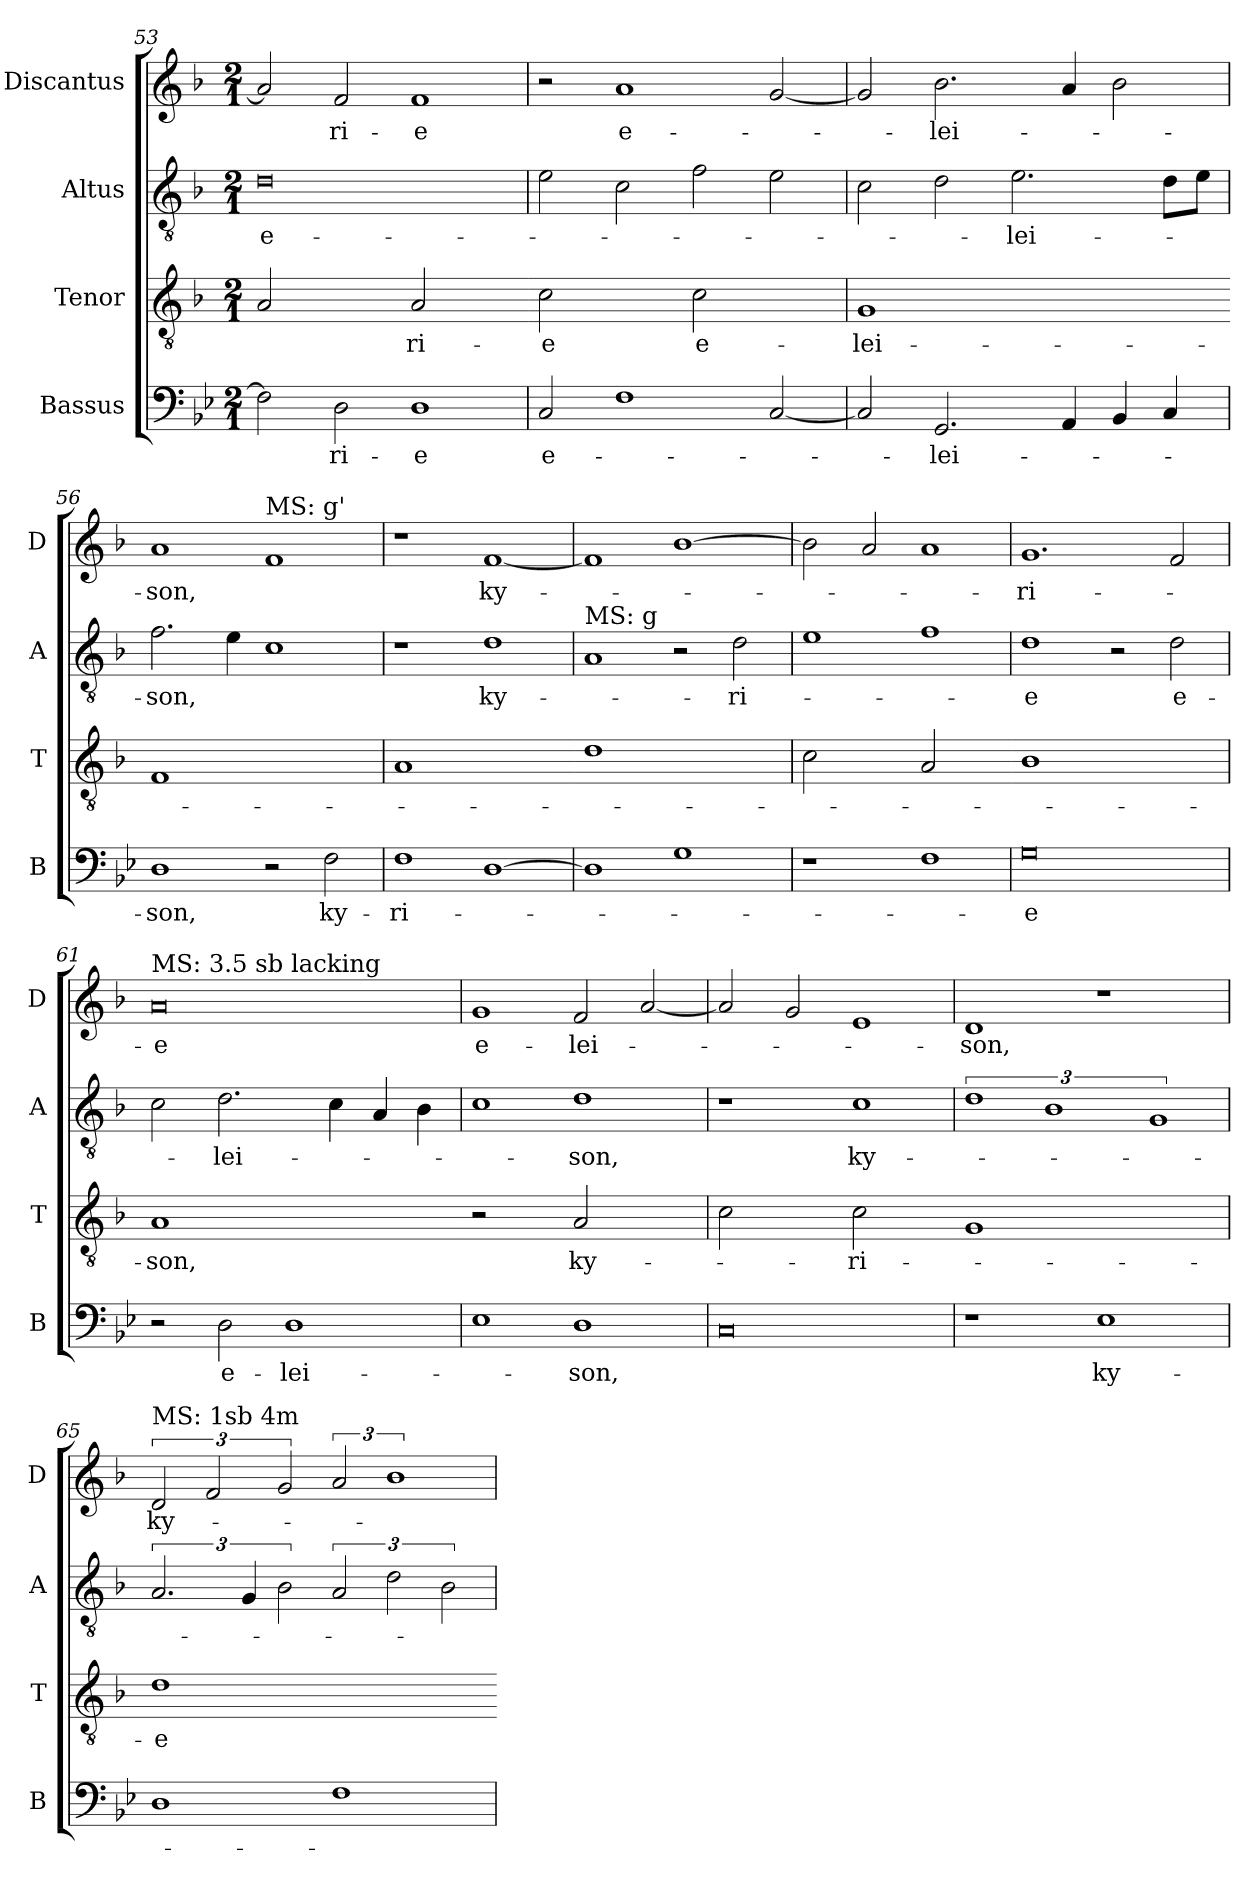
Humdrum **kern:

**kern	**text	**kern	**text	**kern	**text	**kern	**text
*part4	*part4	*part3	*part3	*part2	*part2	*part1	*part1
*staff4	*staff4	*staff3	*staff3	*staff2	*staff2	*staff1	*staff1
*I"Bassus	*	*I"Tenor	*	*I"Altus	*	*I"Discantus	*
*I'B	*	*I'T	*	*I'A	*	*I'D	*
*clefF4	*	*clefGv2	*	*clefGv2	*	*clefG2	*
*k[b-e-]	*	*k[b-]	*	*k[b-]	*	*k[b-]	*
*g:	*	*d:	*	*d:	*	*d:	*
*M2/1	*	*M2/1	*	*M2/1	*	*M2/1	*
=53	=53	=53	=53	=53	=53	=53	=53
!	!	!LO:N:vis=2	!	!	!	!	!
2F]	.	1A	.	0d	e-	2a]	.
2D	-ri-	.	.	.	.	2f	-ri-
!	!	!LO:N:vis=2	!	!	!	!	!
1D	-e	1A	-ri-	.	.	1f	-e
=54	=54	=54-	=54	=54	=54	=54	=54
!	!	!LO:N:vis=2	!	!	!	!	!
2C	e-	1c	-e	2e	.	2r	.
1F	.	.	.	2c	.	1a	e-
!	!	!LO:N:vis=2	!	!	!	!	!
.	.	1c	e-	2f	.	.	.
[2C	.	.	.	2e	.	[2g	.
=55	=55	=55	=55	=55	=55	=55	=55
!	!	!LO:N:vis=1	!	!	!	!	!
2C]	.	0G	-lei-	2c	.	2g]	.
2.GG	-lei-	.	.	2d	.	2.b-	-lei-
.	.	.	.	2.e	-lei-	.	.
4AA	.	.	.	.	.	4a	.
4BB-	.	.	.	.	.	2b-	.
4C	.	.	.	8dL	.	.	.
.	.	.	.	8eJ	.	.	.
=56	=56	=56-	=56	=56	=56	=56	=56
!	!	!LO:N:vis=1	!	!	!	!	!
1D	-son,	0F	.	2.f	-son,	1a	-son,
.	.	.	.	4e	.	.	.
!	!	!	!	!	!	!LO:TX:a:t=MS&colon; g'	!
2r	.	.	.	1c	.	1f	.
2F	ky-	.	.	.	.	.	.
=57	=57	=57	=57	=57	=57	=57	=57
!	!	!LO:N:vis=1	!	!	!	!	!
1F	-ri-	0A	.	1r	.	1r	.
[1D	.	.	.	1d	ky-	[1f	ky-
=58	=58	=58-	=58	=58	=58	=58	=58
!	!	!	!	!LO:TX:a:t=MS&colon; g	!	!	!
!	!	!LO:N:vis=1	!	!	!	!	!
1D]	.	0d	.	1A	.	1f]	.
1G	.	.	.	2r	.	[1b-	.
.	.	.	.	2d	-ri-	.	.
=59	=59	=59	=59	=59	=59	=59	=59
!	!	!LO:N:vis=2	!	!	!	!	!
1r	.	1c	.	1e	.	2b-]	.
.	.	.	.	.	.	2a	.
!	!	!LO:N:vis=2	!	!	!	!	!
1F	.	1A	.	1f	.	1a	.
=60	=60	=60-	=60	=60	=60	=60	=60
!	!	!LO:N:vis=1	!	!	!	!	!
0G	-e	0B-	.	1d	-e	1.g	-ri-
.	.	.	.	2r	.	.	.
.	.	.	.	2d	e-	2f	.
=61	=61	=61	=61	=61	=61	=61	=61
!	!	!	!	!	!	!LO:TX:a:t=MS&colon; 3.5 sb lacking	!
!	!	!LO:N:vis=1	!	!	!	!	!
2r	.	0A	-son,	2c	.	0a	-e
2D	e-	.	.	2.d	-lei-	.	.
1D	-lei-	.	.	.	.	.	.
.	.	.	.	4c	.	.	.
.	.	.	.	4A	.	.	.
.	.	.	.	4B-	.	.	.
=62	=62	=62-	=62	=62	=62	=62	=62
!	!	!LO:N:vis=2	!	!	!	!	!
1E-	.	1r	.	1c	.	1g	e-
!	!	!LO:N:vis=2	!	!	!	!	!
1D	-son,	1A	ky-	1d	-son,	2f	-lei-
.	.	.	.	.	.	[2a	.
=63	=63	=63	=63	=63	=63	=63	=63
!	!	!LO:N:vis=2	!	!	!	!	!
0C	.	1c	.	1r	.	2a]	.
.	.	.	.	.	.	2g	.
!	!	!LO:N:vis=2	!	!	!	!	!
.	.	1c	-ri-	1c	ky-	1e	.
=64	=64	=64-	=64	=64	=64	=64	=64
!	!	!LO:N:vis=1	!	!	!	!	!
1r	.	0G	.	3%2d	.	1d	-son,
.	.	.	.	3%2B-	.	.	.
1E-	ky-	.	.	.	.	1r	.
.	.	.	.	3%2G	.	.	.
=65	=65	=65	=65	=65	=65	=65	=65
!	!	!	!	!	!	!LO:TX:a:t=MS&colon; 1sb 4m	!
!	!	!LO:N:vis=1	!	!	!	!	!
1D	.	0d	-e	3.A	.	3d	ky-
.	.	.	.	.	.	3f	.
.	.	.	.	6G	.	.	.
.	.	.	.	3B-	.	3g	.
1F	.	.	.	3A	.	3a	.
.	.	.	.	3d	.	3%2b-	.
.	.	.	.	3B-	.	.	.
=	=	=-	=	=	=	=	=
*-	*-	*-	*-	*-	*-	*-	*-
